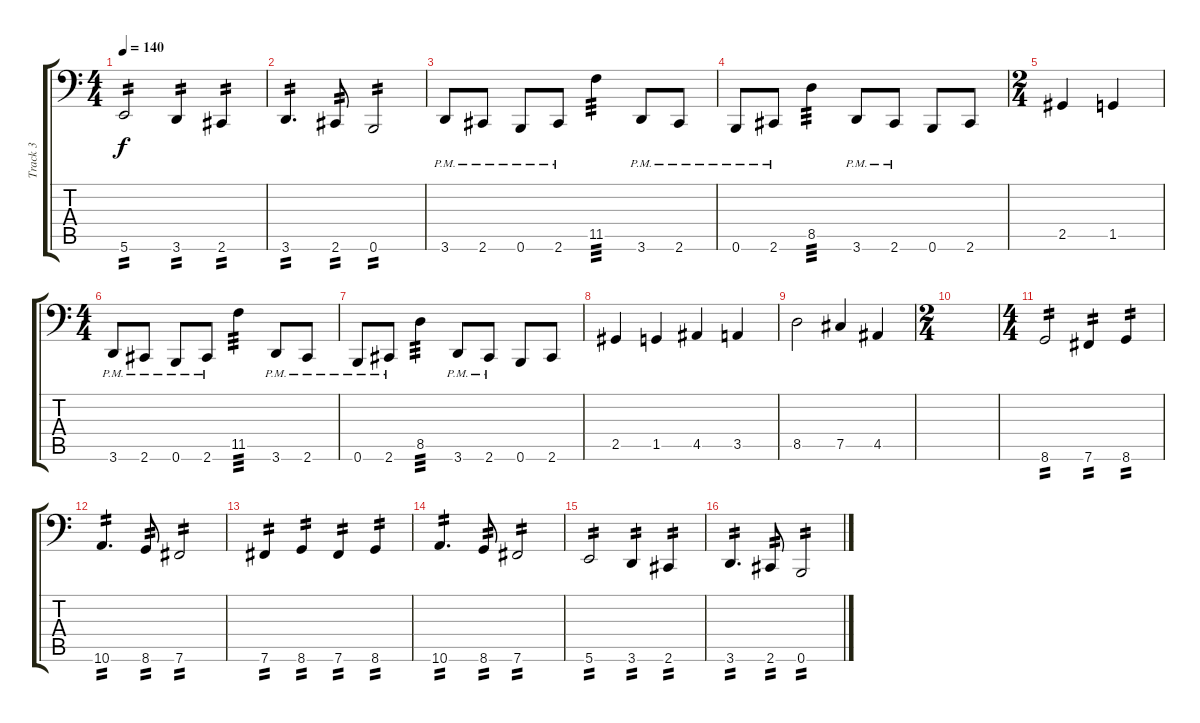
\track ("Track 3" "Track 3") {instrument electricbasspick}
\staff {score tabs}
\tuning (Db3 Ab2 E2 B1 Gb1 B0) {hide}
\ts (4 4)
\tempo 140
\clef f4
\ks c
5.6.2{tp 2 dy f} 3.6.4{tp 2} 2.6.4{tp 2} |
3.6.4{d tp 2} 2.6.8{tp 2} 0.6.2{tp 2} |
3.6{pm}.8 2.6{pm}.8 0.6{pm}.8 2.6{pm}.8 11.5.4{tp 3} 3.6{pm}.8 2.6{pm}.8 |
0.6{pm}.8 2.6{pm}.8 8.5.4{tp 3} 3.6{pm}.8 2.6{pm}.8 0.6.8 2.6.8 |
\ts (2 4)
2.5.4 1.5.4 |
\ts (4 4)
3.6{pm}.8 2.6{pm}.8 0.6{pm}.8 2.6{pm}.8 11.5.4{tp 3} 3.6{pm}.8 2.6{pm}.8 |
0.6{pm}.8 2.6{pm}.8 8.5.4{tp 3} 3.6{pm}.8 2.6{pm}.8 0.6.8 2.6.8 |
2.5.4 1.5.4 4.5.4 3.5.4 |
8.5.2 7.5.4 4.5.4 |
\ts (2 4)
|
\ts (4 4)
8.6.2{tp 2 volume 15} 7.6.4{tp 2} 8.6.4{tp 2} |
10.6.4{d tp 2} 8.6.8{tp 2} 7.6.2{tp 2} |
7.6.4{tp 2} 8.6.4{tp 2} 7.6.4{tp 2} 8.6.4{tp 2} |
10.6.4{d tp 2} 8.6.8{tp 2} 7.6.2{tp 2} |
5.6.2{tp 2} 3.6.4{tp 2} 2.6.4{tp 2} |
3.6.4{d tp 2} 2.6.8{tp 2} 0.6.2{tp 2}
